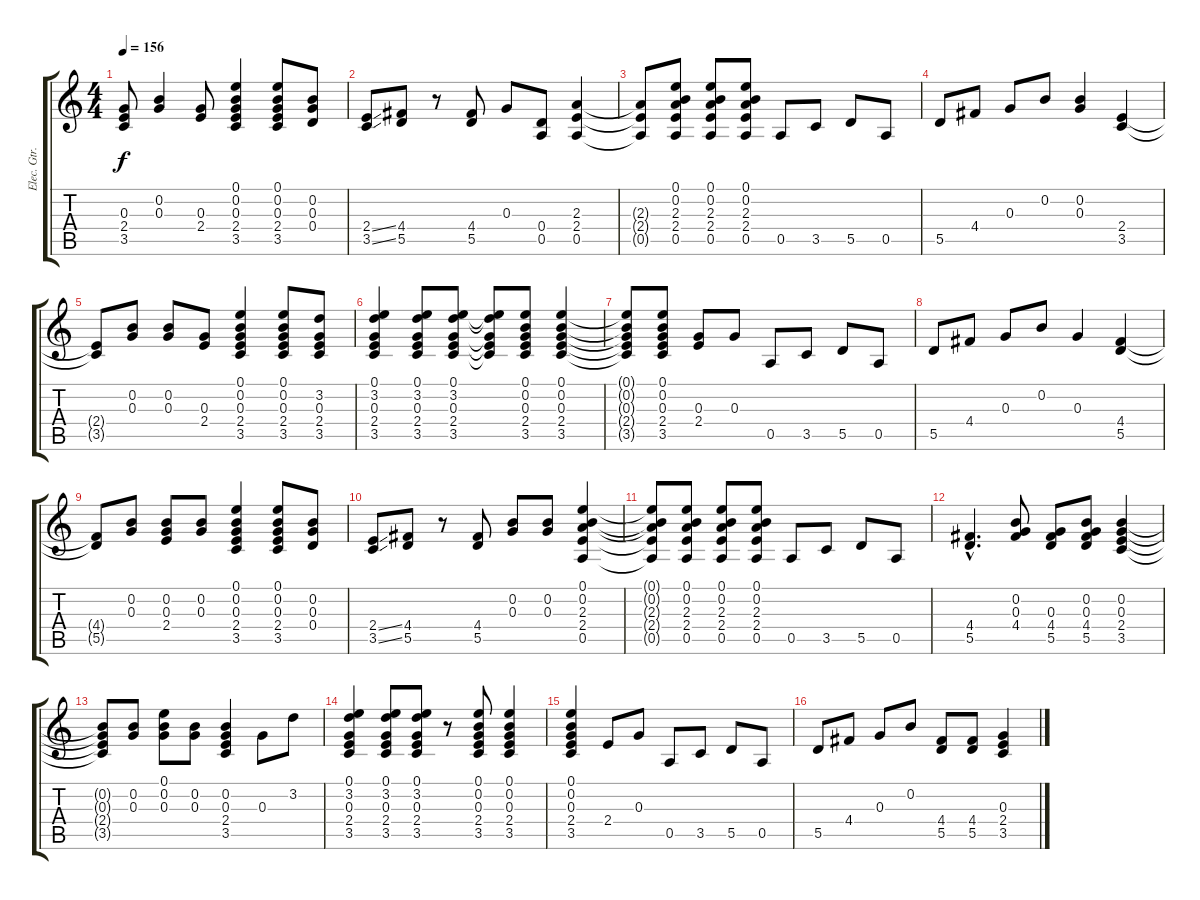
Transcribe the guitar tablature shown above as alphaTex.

\track ("Elec. Gtr." "Elec. Gtr.") {instrument electricguitarclean}
\staff {score tabs}
\tuning (E4 B3 G3 D3 A2 E2) {hide}
\ts (4 4)
\tempo 156
\clef g2
\ks c
(0.3{t} 2.4{t} 3.5{t}).8{dy f} (0.2 0.3).4 (0.3 2.4).8 (0.1 0.2 0.3 2.4 3.5).4 (0.1 0.2 0.3 2.4 3.5).8 (0.2 0.3 0.4).8 |
(2.4{ss} 3.5{ss}).8 (4.4 5.5).8 r.8 (4.4 5.5).8 0.3.8 (0.4 0.5).8 (2.3 2.4 0.5).4 |
(2.3{t} 2.4{t} 0.5{t}).8 (0.1 0.2 2.3 2.4 0.5).8 (0.1 0.2 2.3 2.4 0.5).8 (0.1 0.2 2.3 2.4 0.5).8 0.5.8 3.5.8 5.5.8 0.5.8 |
5.5.8 4.4.8 0.3.8 0.2.8 (0.2 0.3).4 (2.4 3.5).4 |
(2.4{t} 3.5{t}).8 (0.2 0.3).8 (0.2 0.3).8 (0.3 2.4).8 (0.1 0.2 0.3 2.4 3.5).4 (0.1 0.2 0.3 2.4 3.5).8 (3.2 0.3 2.4 3.5).8 |
(0.1 3.2 0.3 2.4 3.5).4 (0.1 3.2 0.3 2.4 3.5).8 (0.1 3.2 0.3 2.4 3.5).8 (0.1{t} 3.2{t} 0.3{t} 2.4{t} 3.5{t}).8 (0.1 0.2 0.3 2.4 3.5).8 (0.1 0.2 0.3 2.4 3.5).4 |
(0.1{t} 0.2{t} 0.3{t} 2.4{t} 3.5{t}).8 (0.1 0.2 0.3 2.4 3.5).8 (0.3 2.4).8 0.3.8 0.5.8 3.5.8 5.5.8 0.5.8 |
5.5.8 4.4.8 0.3.8 0.2.8 0.3.4 (4.4 5.5).4 |
(4.4{t} 5.5{t}).8 (0.2 0.3).8 (0.2 0.3 2.4).8 (0.2 0.3).8 (0.1 0.2 0.3 2.4 3.5).4 (0.1 0.2 0.3 2.4 3.5).8 (0.2 0.3 0.4).8 |
(2.4{ss} 3.5{ss}).8 (4.4 5.5).8 r.8 (4.4 5.5).8 (0.2 0.3).8 (0.2 0.3).8 (0.1 0.2 2.3 2.4 0.5).4 |
(0.1{t} 0.2{t} 2.3{t} 2.4{t} 0.5{t}).8 (0.1 0.2 2.3 2.4 0.5).8 (0.1 0.2 2.3 2.4 0.5).8 (0.1 0.2 2.3 2.4 0.5).8 0.5.8 3.5.8 5.5.8 0.5.8 |
(4.4{hac} 5.5{hac}).4{d} (0.2 0.3 4.4).8 (0.3 4.4 5.5).8 (0.2 0.3 4.4 5.5).8 (0.2 0.3 2.4 3.5).4 |
(0.2{t} 0.3{t} 2.4{t} 3.5{t}).8 (0.2 0.3).8 (0.1 0.2 0.3).8 (0.2 0.3).8 (0.2 0.3 2.4 3.5).4 0.3.8 3.2.8 |
(0.1 3.2 0.3 2.4 3.5).4 (0.1 3.2 0.3 2.4 3.5).8 (0.1 3.2 0.3 2.4 3.5).8 r.8 (0.1 0.2 0.3 2.4 3.5).8 (0.1 0.2 0.3 2.4 3.5).4 |
(0.1 0.2 0.3 2.4 3.5).4 2.4.8 0.3.8 0.5.8 3.5.8 5.5.8 0.5.8 |
5.5.8 4.4.8 0.3.8 0.2.8 (4.4 5.5).8 (4.4 5.5).8 (0.3 2.4 3.5).4
